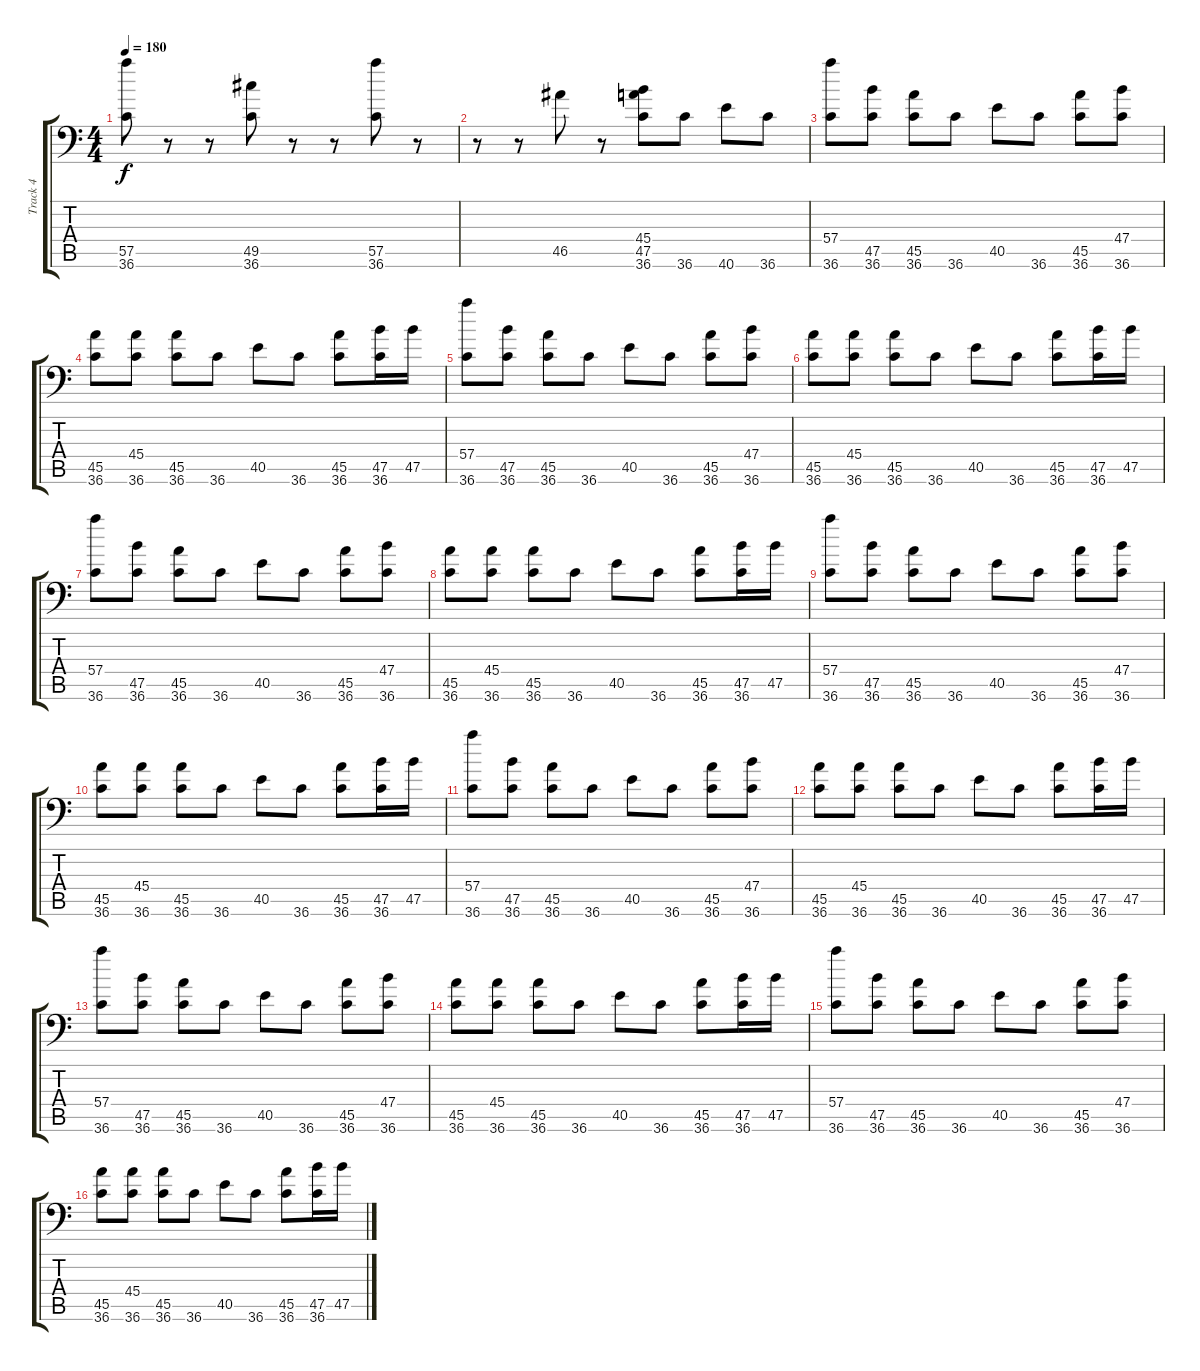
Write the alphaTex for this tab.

\track ("Track 4" "Track 4") {instrument acousticgrandpiano}
\staff {score tabs}
\tuning (C-1 C-1 C-1 C-1 C-1 C-1) {hide}
\ts (4 4)
\tempo 180
\clef f4
\ks c
(57.5 36.6).8{dy f} r.8 r.8 (49.5 36.6).8 r.8 r.8 (57.5 36.6).8 r.8 |
r.8 r.8 46.5.8 r.8 (45.4 47.5 36.6).8 36.6.8 40.6.8 36.6.8 |
(57.4 36.6).8 (47.5 36.6).8 (45.5 36.6).8 36.6.8 40.5.8 36.6.8 (45.5 36.6).8 (47.4 36.6).8 |
(45.5 36.6).8 (45.4 36.6).8 (45.5 36.6).8 36.6.8 40.5.8 36.6.8 (45.5 36.6).8 (47.5 36.6).16 47.5.16 |
(57.4 36.6).8 (47.5 36.6).8 (45.5 36.6).8 36.6.8 40.5.8 36.6.8 (45.5 36.6).8 (47.4 36.6).8 |
(45.5 36.6).8 (45.4 36.6).8 (45.5 36.6).8 36.6.8 40.5.8 36.6.8 (45.5 36.6).8 (47.5 36.6).16 47.5.16 |
(57.4 36.6).8 (47.5 36.6).8 (45.5 36.6).8 36.6.8 40.5.8 36.6.8 (45.5 36.6).8 (47.4 36.6).8 |
(45.5 36.6).8 (45.4 36.6).8 (45.5 36.6).8 36.6.8 40.5.8 36.6.8 (45.5 36.6).8 (47.5 36.6).16 47.5.16 |
(57.4 36.6).8 (47.5 36.6).8 (45.5 36.6).8 36.6.8 40.5.8 36.6.8 (45.5 36.6).8 (47.4 36.6).8 |
(45.5 36.6).8 (45.4 36.6).8 (45.5 36.6).8 36.6.8 40.5.8 36.6.8 (45.5 36.6).8 (47.5 36.6).16 47.5.16 |
(57.4 36.6).8 (47.5 36.6).8 (45.5 36.6).8 36.6.8 40.5.8 36.6.8 (45.5 36.6).8 (47.4 36.6).8 |
(45.5 36.6).8 (45.4 36.6).8 (45.5 36.6).8 36.6.8 40.5.8 36.6.8 (45.5 36.6).8 (47.5 36.6).16 47.5.16 |
(57.4 36.6).8 (47.5 36.6).8 (45.5 36.6).8 36.6.8 40.5.8 36.6.8 (45.5 36.6).8 (47.4 36.6).8 |
(45.5 36.6).8 (45.4 36.6).8 (45.5 36.6).8 36.6.8 40.5.8 36.6.8 (45.5 36.6).8 (47.5 36.6).16 47.5.16 |
(57.4 36.6).8 (47.5 36.6).8 (45.5 36.6).8 36.6.8 40.5.8 36.6.8 (45.5 36.6).8 (47.4 36.6).8 |
(45.5 36.6).8 (45.4 36.6).8 (45.5 36.6).8 36.6.8 40.5.8 36.6.8 (45.5 36.6).8 (47.5 36.6).16 47.5.16
